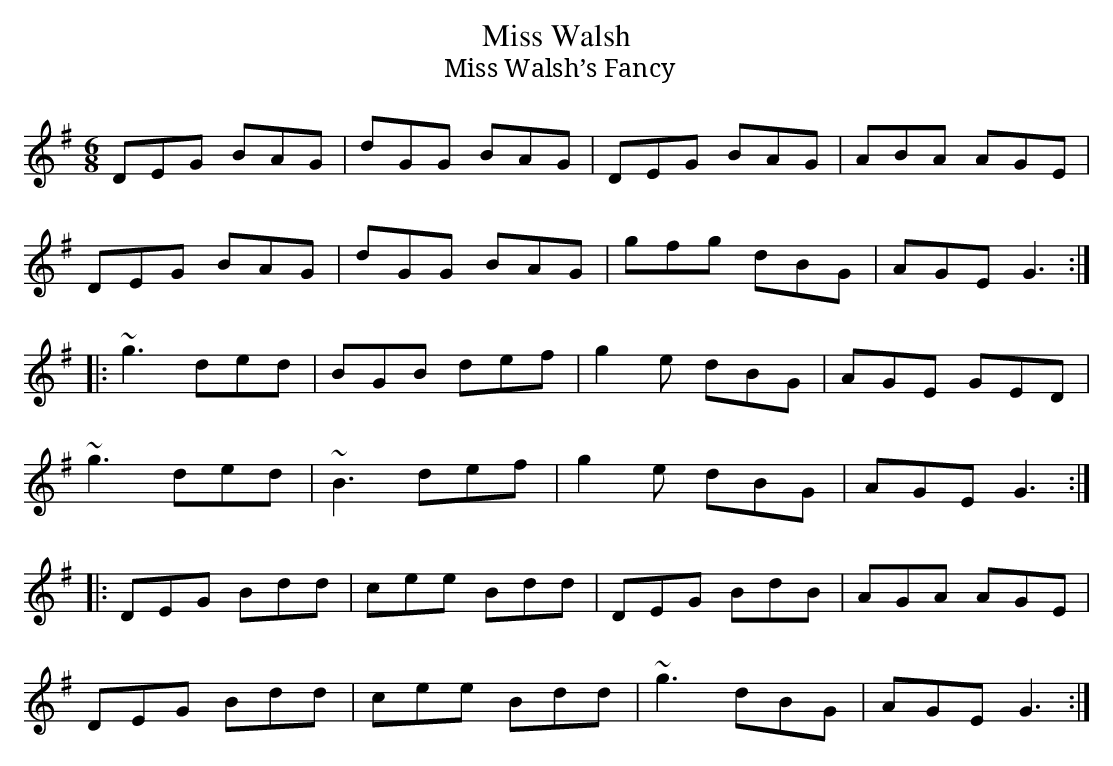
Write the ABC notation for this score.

X:1
T:Miss Walsh
T:Miss Walsh’s Fancy
M:6/8
K:G
DEG BAG|dGG BAG|DEG BAG|ABA AGE|
DEG BAG|dGG BAG|gfg dBG|AGE G3:|
|:~g3 ded|BGB def|g2e dBG|AGE GED|
~g3 ded|~B3 def|g2e dBG|AGE G3:|
|:DEG Bdd|cee Bdd|DEG BdB|AGA AGE|
DEG Bdd|cee Bdd|~g3 dBG|AGE G3:|]
